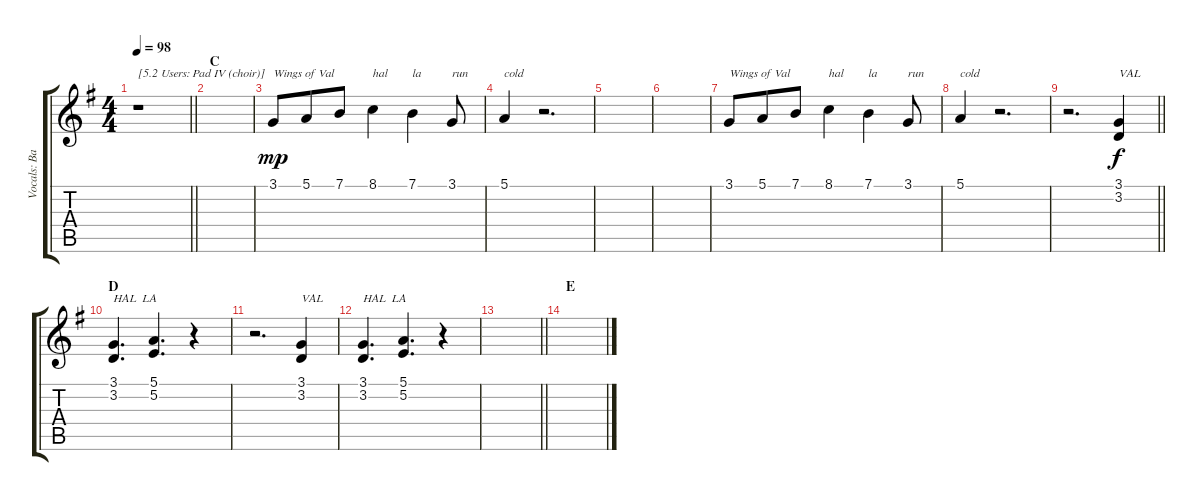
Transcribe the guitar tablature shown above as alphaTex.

\track ("Vocals: Band" "Vocals: Ba") {instrument pad4choir}
\staff {score tabs}
\tuning (E4 B3 G3 D3 A2 E2) {hide}
\ts (4 4)
\tempo 98
\clef g2
\barLineRight lightlight
\ks g
r.1{txt "[5.2 Users: Pad IV (choir)]" dy mp} |
\section ("" "C")
|
3.1.8{txt "Wings of Val"} 5.1.8{beam merge} 7.1.8 8.1.4{txt "hal"} 7.1.4{txt "la"} 3.1.8{txt "run"} |
5.1.4{txt "cold"} r.2{d} |
|
|
3.1.8{txt "Wings of Val"} 5.1.8{beam merge} 7.1.8 8.1.4{txt "hal"} 7.1.4{txt "la"} 3.1.8{txt "run"} |
5.1.4{txt "cold"} r.2{d} |
\barLineRight lightlight
r.2{d} (3.1 3.2).4{txt "VAL" dy f} |
\section ("" "D")
(3.1 3.2).4{d txt "HAL  LA"} (5.1 5.2).4{d} r.4 |
r.2{d} (3.1 3.2).4{txt "VAL"} |
(3.1 3.2).4{d txt "HAL  LA"} (5.1 5.2).4{d} r.4 |
\barLineRight lightlight
|
\section ("" "E")
